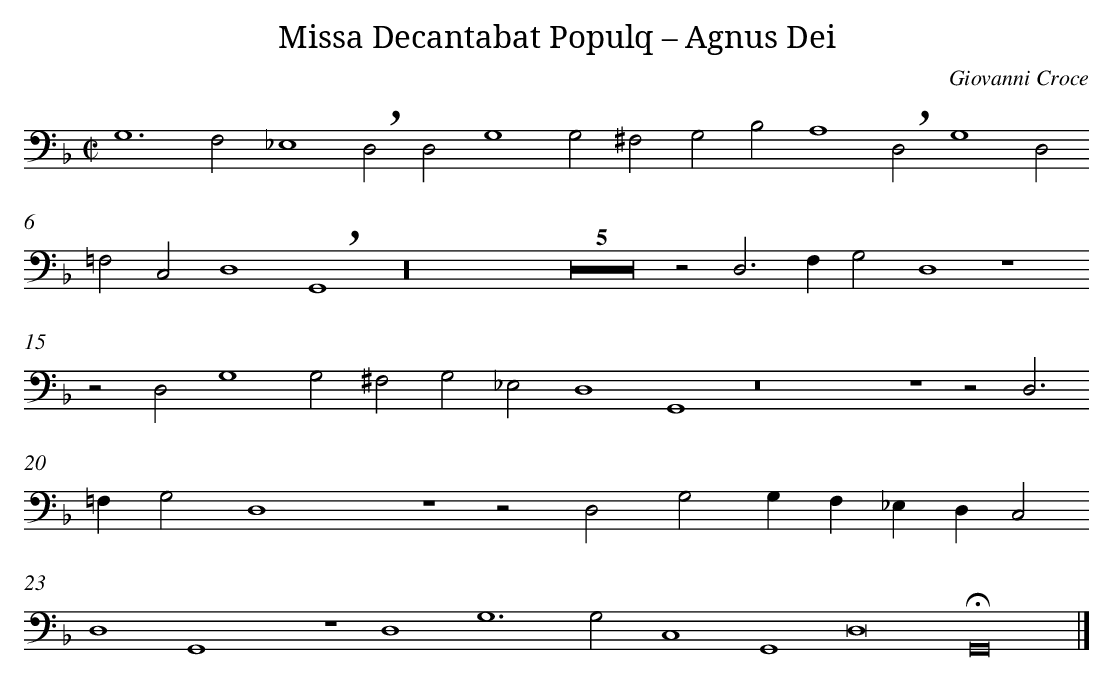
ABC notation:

X:1
T: Missa Decantabat Populq – Agnus Dei
C: Giovanni Croce
L: 1/4
M: C|
K: F clef=bass
G,6F,2 [|]
_E,4!breath!D,2D,2 [|]
G,4G,2^F,2 [|]
G,2B,2A,4 [|]
!breath!D,2G,4D,2 [|]
=F,2C,2D,4 [|]
!breath!G,,4z16 [|]
Z5 [|]
z2D,2>F,2G,2 [|]
D,4z4 [|]
z2D,2G,4 [|]
G,2^F,2G,2_E,2 [|]
D,4G,,4 [|]
z8 [|]
z4z2D,3 [|]
=F,G,2D,4 [|]
z4z2D,2 [|]
G,2G,F,_E,D,C,2 [|]
D,4G,,4 [|]
z4D,4 [|]
G,6G,2 [|]
C,4G,,4 [|]
D,8 [|]
!fermata!G,,8 |]
